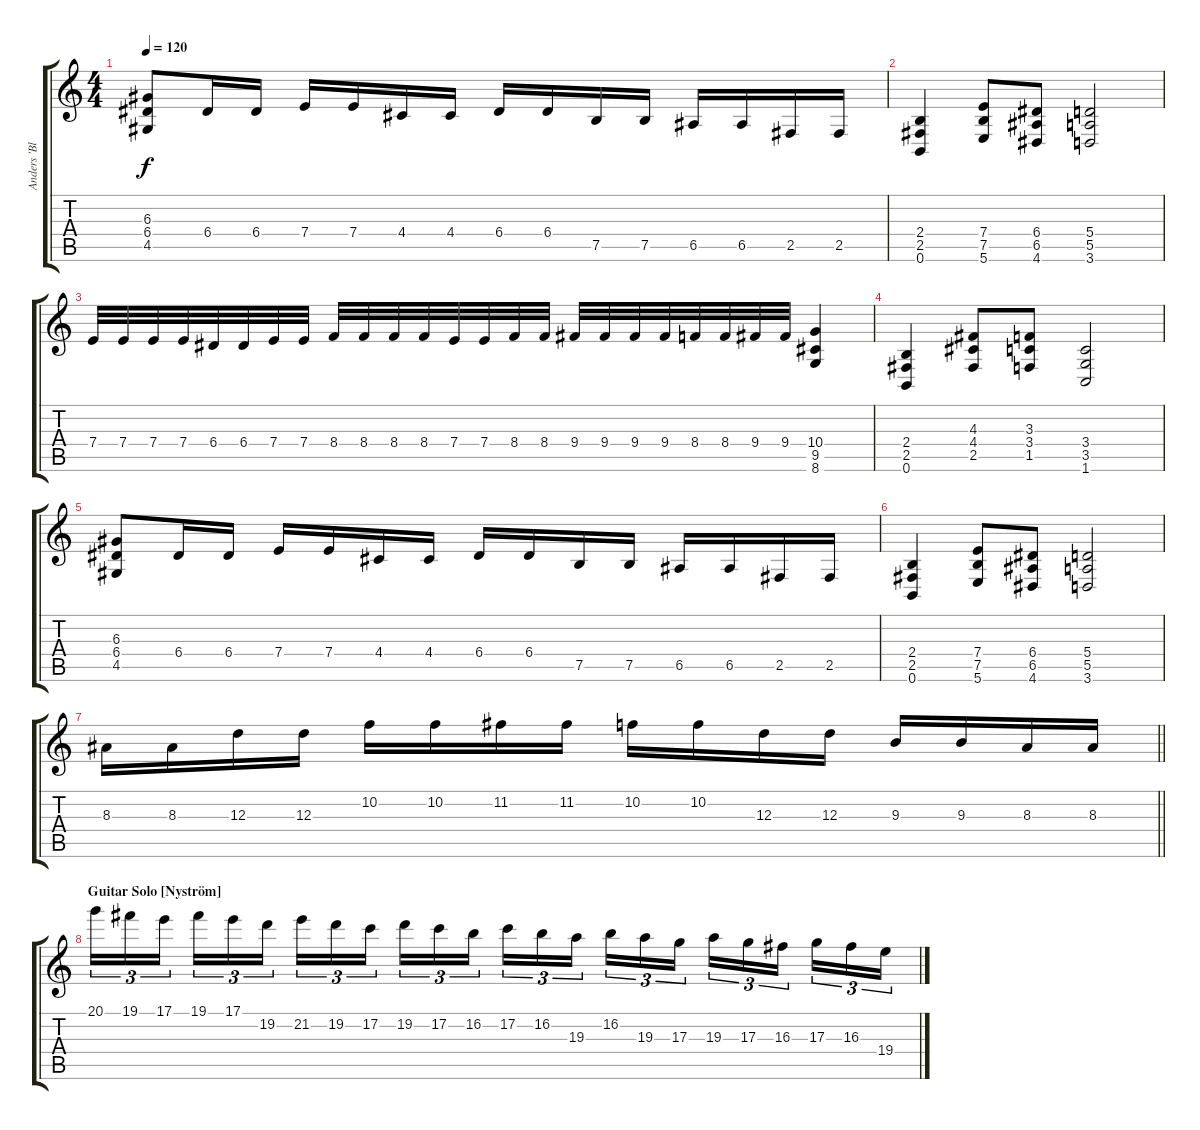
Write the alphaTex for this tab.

\track ("Anders 'Blakkheim' Nyström" "Anders 'Bl") {instrument distortionguitar}
\staff {score tabs}
\tuning (B3 G3 D3 A2 E2 B1) {hide}
\ts (4 4)
\tempo 120
\clef g2
\ks c
(6.3 6.4 4.5).8{dy f} 6.4.16 6.4.16 7.4.16 7.4.16 4.4.16 4.4.16 6.4.16 6.4.16 7.5.16 7.5.16 6.5.16 6.5.16 2.5.16 2.5.16 |
(2.4 2.5 0.6).4 (7.4 7.5 5.6).8 (6.4 6.5 4.6).8 (5.4 5.5 3.6).2 |
7.4.32 7.4.32 7.4.32 7.4.32 6.4.32 6.4.32 7.4.32 7.4.32 8.4.32 8.4.32 8.4.32 8.4.32 7.4.32 7.4.32 8.4.32 8.4.32 9.4.32 9.4.32 9.4.32 9.4.32 8.4.32 8.4.32 9.4.32 9.4.32 (10.4 9.5 8.6).4 |
(2.4 2.5 0.6).4 (4.3 4.4 2.5).8 (3.3 3.4 1.5).8 (3.4 3.5 1.6).2 |
(6.3 6.4 4.5).8 6.4.16 6.4.16 7.4.16 7.4.16 4.4.16 4.4.16 6.4.16 6.4.16 7.5.16 7.5.16 6.5.16 6.5.16 2.5.16 2.5.16 |
(2.4 2.5 0.6).4 (7.4 7.5 5.6).8 (6.4 6.5 4.6).8 (5.4 5.5 3.6).2 |
\barLineRight lightlight
8.3.16 8.3.16 12.3.16 12.3.16 10.2.16 10.2.16 11.2.16 11.2.16 10.2.16 10.2.16 12.3.16 12.3.16 9.3.16 9.3.16 8.3.16 8.3.16 |
\section ("" "Guitar Solo [Nyström]")
20.1.16{tu (3 2)} 19.1.16{tu (3 2)} 17.1.16{tu (3 2) beam splitsecondary} 19.1.16{tu (3 2)} 17.1.16{tu (3 2)} 19.2.16{tu (3 2)} 21.2.16{tu (3 2)} 19.2.16{tu (3 2)} 17.2.16{tu (3 2) beam splitsecondary} 19.2.16{tu (3 2)} 17.2.16{tu (3 2)} 16.2.16{tu (3 2)} 17.2.16{tu (3 2)} 16.2.16{tu (3 2)} 19.3.16{tu (3 2) beam splitsecondary} 16.2.16{tu (3 2)} 19.3.16{tu (3 2)} 17.3.16{tu (3 2)} 19.3.16{tu (3 2)} 17.3.16{tu (3 2)} 16.3.16{tu (3 2) beam splitsecondary} 17.3.16{tu (3 2)} 16.3.16{tu (3 2)} 19.4.16{tu (3 2)}
